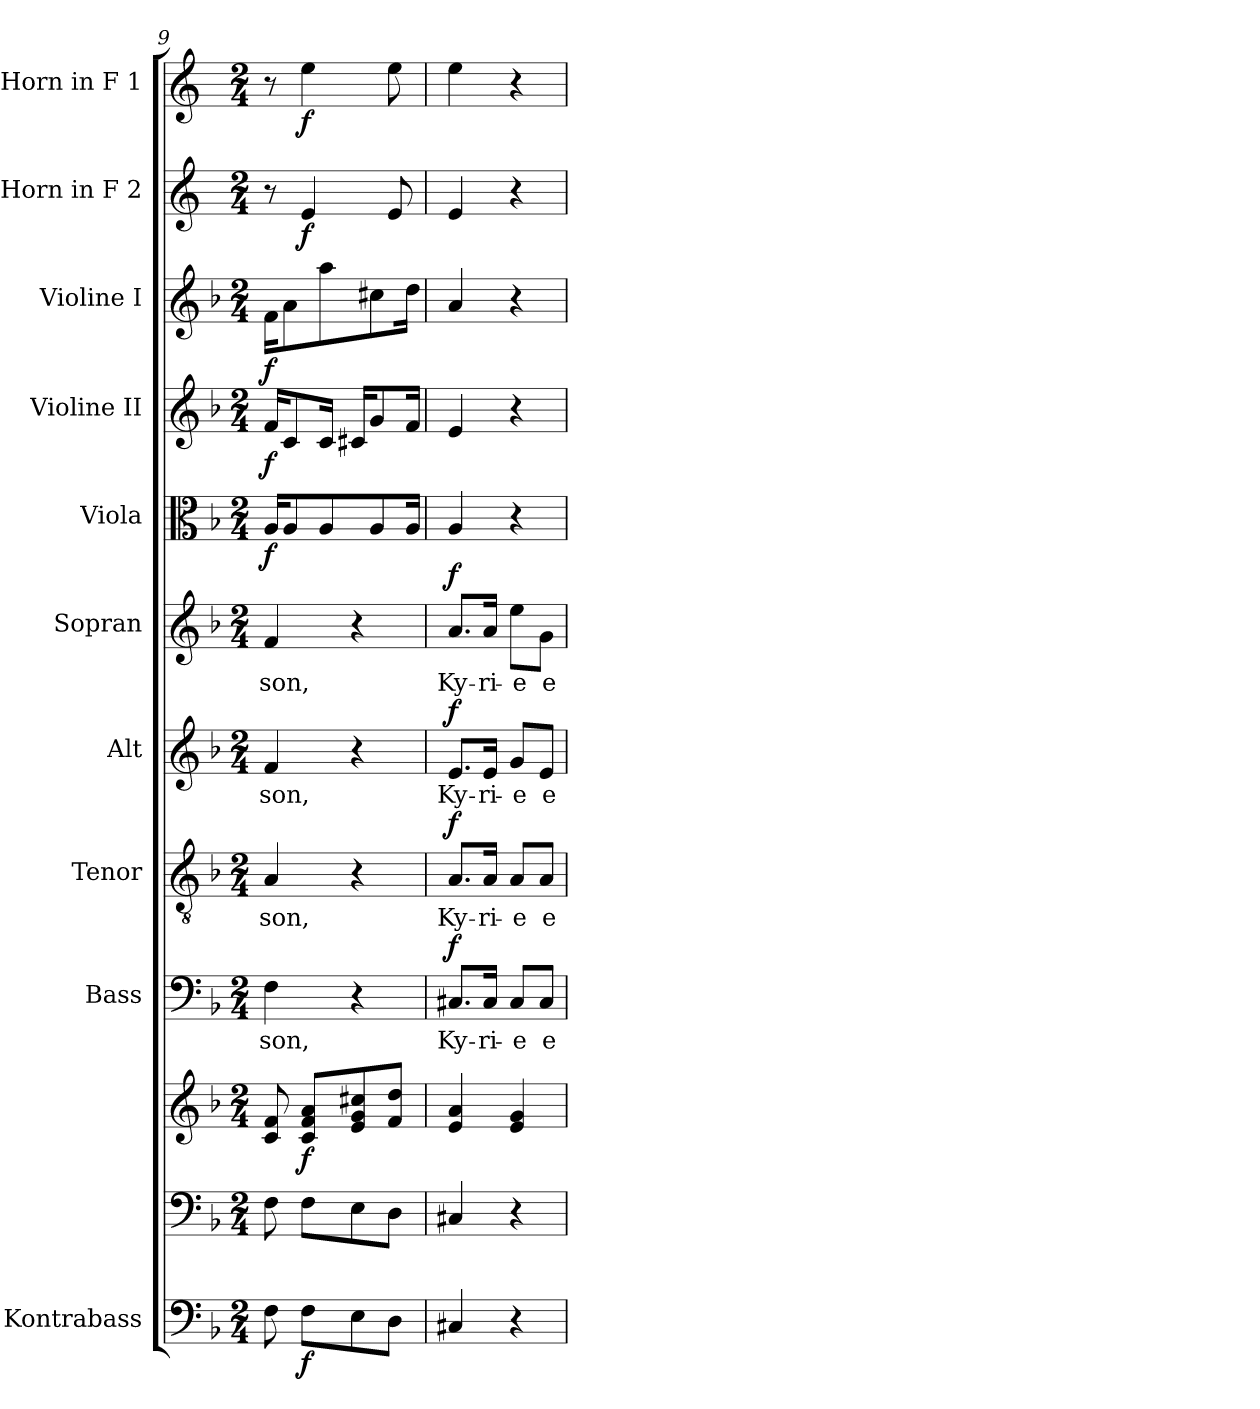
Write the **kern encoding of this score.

**kern	**dynam	**kern	**kern	**dynam	**kern	**text	**dynam	**kern	**text	**dynam	**kern	**text	**dynam	**kern	**text	**dynam	**kern	**dynam	**kern	**dynam	**kern	**dynam	**kern	**dynam	**kern	**dynam
*part11	*part11	*part10	*part10	*part10	*part9	*part9	*part9	*part8	*part8	*part8	*part7	*part7	*part7	*part6	*part6	*part6	*part5	*part5	*part4	*part4	*part3	*part3	*part2	*part2	*part1	*part1
*staff12	*staff12	*staff11	*staff10	*staff10/11	*staff9	*staff9	*staff9	*staff8	*staff8	*staff8	*staff7	*staff7	*staff7	*staff6	*staff6	*staff6	*staff5	*staff5	*staff4	*staff4	*staff3	*staff3	*staff2	*staff2	*staff1	*staff1
*I"Kontrabass	*	*	*	*	*I"Bass	*	*	*I"Tenor	*	*	*I"Alt	*	*	*I"Sopran	*	*	*I"Viola	*	*I"Violine II	*	*I"Violine I	*	*I"Horn in F 2	*	*I"Horn in F 1	*
*I'Kb.	*	*	*	*	*I'B	*	*	*I'T	*	*	*I'A	*	*	*I'S	*	*	*I'Vla.	*	*I'Vl. II	*	*I'Vl. I	*	*I'Hrn. 2	*	*I'Hrn. 1	*
*clefF4	*	*clefF4	*clefG2	*	*clefF4	*	*	*clefGv2	*	*	*clefG2	*	*	*clefG2	*	*	*clefC3	*	*clefG2	*	*clefG2	*	*clefG2	*	*clefG2	*
*ITrd7c12	*	*	*	*	*	*	*	*	*	*	*	*	*	*	*	*	*	*	*	*	*	*	*ITrd4c7	*	*ITrd4c7	*
*k[b-]	*	*k[b-]	*k[b-]	*	*k[b-]	*	*	*k[b-]	*	*	*k[b-]	*	*	*k[b-]	*	*	*k[b-]	*	*k[b-]	*	*k[b-]	*	*k[b-]	*	*k[b-]	*
*F:	*	*F:	*F:	*	*F:	*	*	*F:	*	*	*F:	*	*	*F:	*	*	*F:	*	*F:	*	*F:	*	*F:	*	*F:	*
*M2/4	*	*M2/4	*M2/4	*	*M2/4	*	*	*M2/4	*	*	*M2/4	*	*	*M2/4	*	*	*M2/4	*	*M2/4	*	*M2/4	*	*M2/4	*	*M2/4	*
=9	=9	=9	=9	=9	=9	=9	=9	=9	=9	=9	=9	=9	=9	=9	=9	=9	=9	=9	=9	=9	=9	=9	=9	=9	=9	=9
!	!	!	!	!	!	!LO:LY:b	!	!	!LO:LY:b	!	!	!LO:LY:b	!	!	!LO:LY:b	!	!	!LO:DY:b	!	!LO:DY:b	!	!LO:DY:b	!	!	!	!
8FF\	.	8F\	8c/ 8f/	.	4F\	-son,	.	4A/	-son,	.	4f/	-son,	.	4f/	-son,	.	16A/KL	f	16f/KL	f	16f\KL	f	8r	.	8r	.
.	.	.	.	.	.	.	.	.	.	.	.	.	.	.	.	.	8A/	.	8c/	.	8a\	.	.	.	.	.
!	!LO:DY:b	!	!	!LO:DY:b	!	!	!	!	!	!	!	!	!	!	!	!	!	!	!	!	!	!	!	!LO:DY:b	!	!LO:DY:b
8FF\L	f	8F\L	8c/ 8f/ 8a/L	f	.	.	.	.	.	.	.	.	.	.	.	.	.	.	.	.	.	.	4A/	f	4a\	f
.	.	.	.	.	.	.	.	.	.	.	.	.	.	.	.	.	8A/	.	16c/Jk	.	8aa\	.	.	.	.	.
8EE\	.	8E\	8e/ 8g/ 8cc#X/	.	4r	.	.	4r	.	.	4r	.	.	4r	.	.	.	.	16c#X/KL	.	.	.	.	.	.	.
.	.	.	.	.	.	.	.	.	.	.	.	.	.	.	.	.	8A/	.	8g/	.	8cc#X\	.	.	.	.	.
8DD\J	.	8D\J	8f/ 8dd/J	.	.	.	.	.	.	.	.	.	.	.	.	.	.	.	.	.	.	.	8A/	.	8a\	.
.	.	.	.	.	.	.	.	.	.	.	.	.	.	.	.	.	16A/Jk	.	16f/Jk	.	16dd\Jk	.	.	.	.	.
=10	=10	=10	=10	=10	=10	=10	=10	=10	=10	=10	=10	=10	=10	=10	=10	=10	=10	=10	=10	=10	=10	=10	=10	=10	=10	=10
!	!	!	!	!	!	!LO:LY:b	!LO:DY:a	!	!LO:LY:b	!LO:DY:a	!	!LO:LY:b	!LO:DY:a	!	!LO:LY:b	!LO:DY:a	!	!	!	!	!	!	!	!	!	!
4CC#X/	.	4C#X/	4e/ 4a/	.	8.C#X/L	Ky-	f	8.A/L	Ky-	f	8.e/L	Ky-	f	8.a/L	Ky-	f	4A/	.	4e/	.	4a/	.	4A/	.	4a\	.
!	!	!	!	!	!	!LO:LY:b	!	!	!LO:LY:b	!	!	!LO:LY:b	!	!	!LO:LY:b	!	!	!	!	!	!	!	!	!	!	!
.	.	.	.	.	16C#/Jk	-ri-	.	16A/Jk	-ri-	.	16e/Jk	-ri-	.	16a/Jk	-ri-	.	.	.	.	.	.	.	.	.	.	.
!	!	!	!	!	!	!LO:LY:b	!	!	!LO:LY:b	!	!	!LO:LY:b	!	!	!LO:LY:b	!	!	!	!	!	!	!	!	!	!	!
4r	.	4r	4e/ 4g/	.	8C#/L	-e	.	8A/L	-e	.	8g/L	-e	.	8ee\L	-e	.	4r	.	4r	.	4r	.	4r	.	4r	.
!	!	!	!	!	!	!LO:LY:b	!	!	!LO:LY:b	!	!	!LO:LY:b	!	!	!LO:LY:b	!	!	!	!	!	!	!	!	!	!	!
.	.	.	.	.	8C#/J	e-	.	8A/J	e-	.	8e/J	e-	.	8g\J	e-	.	.	.	.	.	.	.	.	.	.	.
=	=	=	=	=	=	=	=	=	=	=	=	=	=	=	=	=	=	=	=	=	=	=	=	=	=	=
*-	*-	*-	*-	*-	*-	*-	*-	*-	*-	*-	*-	*-	*-	*-	*-	*-	*-	*-	*-	*-	*-	*-	*-	*-	*-	*-
